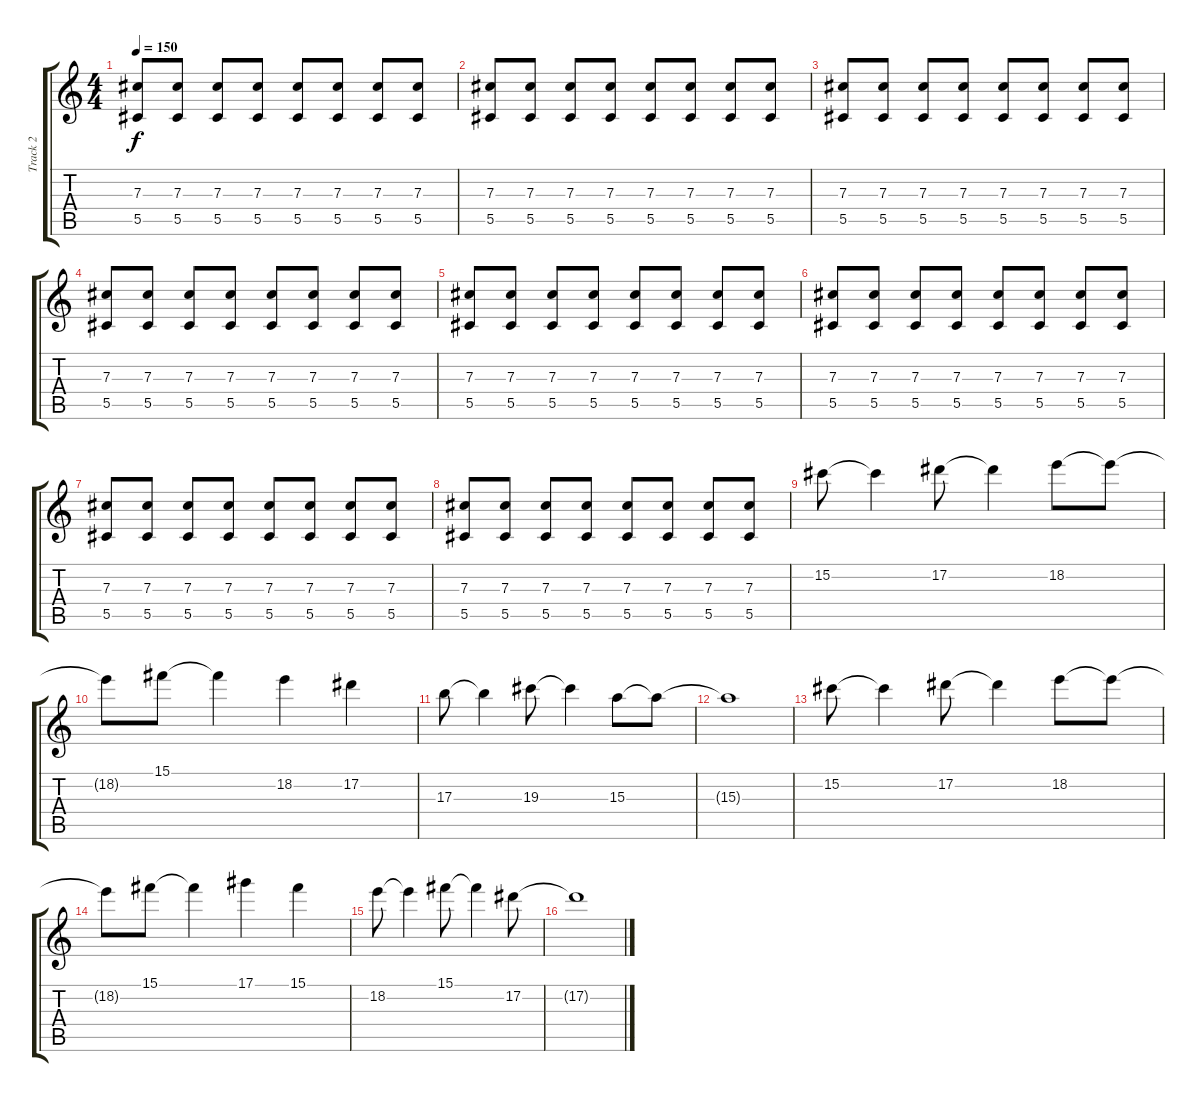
\track ("Track 2" "Track 2") {instrument distortionguitar}
\staff {score tabs}
\tuning (Eb4 Bb3 Gb3 Db3 Ab2 Db2) {hide}
\ts (4 4)
\tempo 150
\clef g2
\ks c
(7.3 5.5).8{dy f} (7.3 5.5).8 (7.3 5.5).8 (7.3 5.5).8 (7.3 5.5).8 (7.3 5.5).8 (7.3 5.5).8 (7.3 5.5).8 |
(7.3 5.5).8 (7.3 5.5).8 (7.3 5.5).8 (7.3 5.5).8 (7.3 5.5).8 (7.3 5.5).8 (7.3 5.5).8 (7.3 5.5).8 |
(7.3 5.5).8 (7.3 5.5).8 (7.3 5.5).8 (7.3 5.5).8 (7.3 5.5).8 (7.3 5.5).8 (7.3 5.5).8 (7.3 5.5).8 |
(7.3 5.5).8 (7.3 5.5).8 (7.3 5.5).8 (7.3 5.5).8 (7.3 5.5).8 (7.3 5.5).8 (7.3 5.5).8 (7.3 5.5).8 |
(7.3 5.5).8 (7.3 5.5).8 (7.3 5.5).8 (7.3 5.5).8 (7.3 5.5).8 (7.3 5.5).8 (7.3 5.5).8 (7.3 5.5).8 |
(7.3 5.5).8 (7.3 5.5).8 (7.3 5.5).8 (7.3 5.5).8 (7.3 5.5).8 (7.3 5.5).8 (7.3 5.5).8 (7.3 5.5).8 |
(7.3 5.5).8 (7.3 5.5).8 (7.3 5.5).8 (7.3 5.5).8 (7.3 5.5).8 (7.3 5.5).8 (7.3 5.5).8 (7.3 5.5).8 |
(7.3 5.5).8 (7.3 5.5).8 (7.3 5.5).8 (7.3 5.5).8 (7.3 5.5).8 (7.3 5.5).8 (7.3 5.5).8 (7.3 5.5).8 |
15.2.8 15.2{t}.4 17.2.8 17.2{t}.4 18.2.8 18.2{t}.8 |
18.2{t}.8 15.1.8 15.1{t}.4 18.2.4 17.2.4 |
17.3.8 17.3{t}.4 19.3.8 19.3{t}.4 15.3.8 15.3{t}.8 |
15.3{t}.1 |
15.2.8 15.2{t}.4 17.2.8 17.2{t}.4 18.2.8 18.2{t}.8 |
18.2{t}.8 15.1.8 15.1{t}.4 17.1.4 15.1.4 |
18.2.8 18.2{t}.4 15.1.8 15.1{t}.4 17.2.8 |
17.2{t}.1
